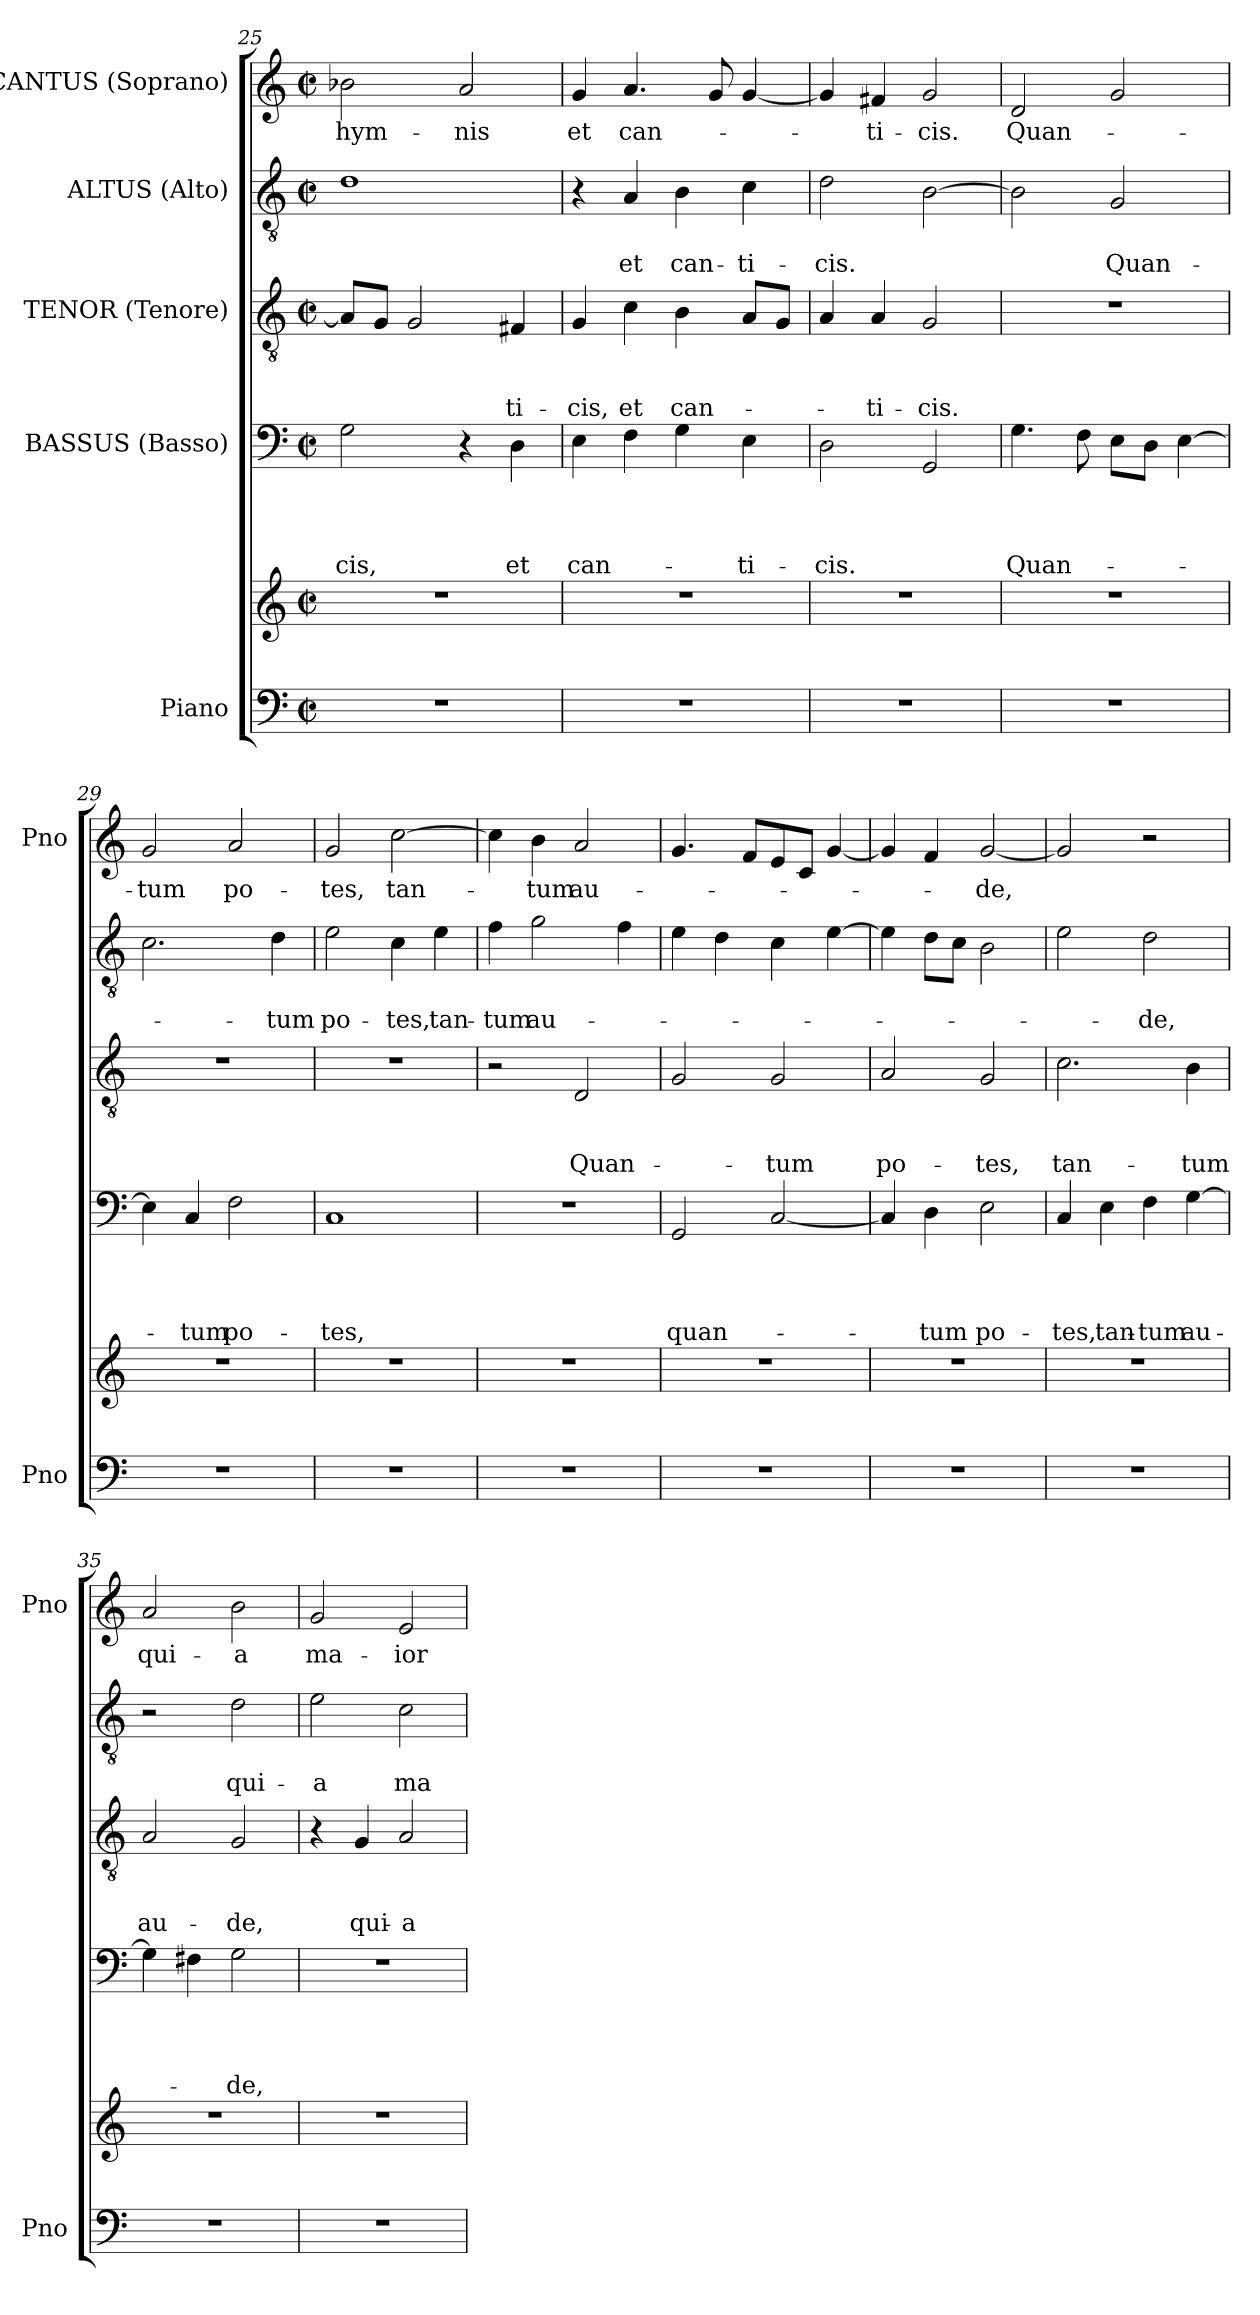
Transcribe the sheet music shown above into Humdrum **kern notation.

**kern	**kern	**kern	**text	**text	**text	**text	**kern	**text	**text	**text	**kern	**text	**text	**kern	**text
*part5	*part5	*part4	*part4	*part4	*part4	*part4	*part3	*part3	*part3	*part3	*part2	*part2	*part2	*part1	*part1
*staff6	*staff5	*staff4	*staff4	*staff4	*staff4	*staff4	*staff3	*staff3	*staff3	*staff3	*staff2	*staff2	*staff2	*staff1	*staff1
*I"Piano	*	*I"BASSUS (Basso)	*	*	*	*	*I"TENOR (Tenore)	*	*	*	*I"ALTUS (Alto)	*	*	*I"CANTUS (Soprano)	*
*I'Pno	*	*	*	*	*	*	*	*	*	*	*	*	*	*I'Pno	*
*clefF4	*clefG2	*clefF4	*	*	*	*	*clefGv2	*	*	*	*clefGv2	*	*	*clefG2	*
*k[]	*k[]	*k[]	*	*	*	*	*k[]	*	*	*	*k[]	*	*	*k[]	*
*C:	*C:	*C:	*	*	*	*	*C:	*	*	*	*C:	*	*	*C:	*
*M2/2	*M2/2	*M2/2	*	*	*	*	*M2/2	*	*	*	*M2/2	*	*	*M2/2	*
*met(c|)	*met(c|)	*met(c|)	*	*	*	*	*met(c|)	*	*	*	*met(c|)	*	*	*met(c|)	*
=25	=25	=25	=25	=25	=25	=25	=25	=25	=25	=25	=25	=25	=25	=25	=25
1r	1r	2G\	.	.	.	-cis,	8A/L]	.	.	.	1d	.	.	2b-X\	hym-
.	.	.	.	.	.	.	8G/J	.	.	.	.	.	.	.	.
.	.	.	.	.	.	.	2G/	.	.	.	.	.	.	.	.
.	.	4r	.	.	.	.	.	.	.	.	.	.	.	2a/	-nis
.	.	4D\	.	.	.	et	4F#X/	.	.	-ti-	.	.	.	.	.
=26	=26	=26	=26	=26	=26	=26	=26	=26	=26	=26	=26	=26	=26	=26	=26
1r	1r	4E\	.	.	.	can-	4G/	.	.	-cis,	4r	.	.	4g/	et
.	.	4F\	.	.	.	.	4c\	.	.	et	4A/	.	et	4.a/	can-
.	.	4G\	.	.	.	.	4B\	.	.	can-	4B\	.	can-	.	.
.	.	.	.	.	.	.	.	.	.	.	.	.	.	8g/	.
.	.	4E\	.	.	.	-ti-	8A/L	.	.	.	4c\	.	-ti-	[4g/	.
.	.	.	.	.	.	.	8G/J	.	.	.	.	.	.	.	.
=27	=27	=27	=27	=27	=27	=27	=27	=27	=27	=27	=27	=27	=27	=27	=27
1r	1r	2D\	.	.	.	-cis.	4A/	.	.	.	2d\	.	-cis.	4g/]	.
.	.	.	.	.	.	.	4A/	.	.	-ti-	.	.	.	4f#X/	-ti-
.	.	2GG/	.	.	.	.	2G/	.	.	-cis.	[2B\	.	.	2g/	-cis.
=28	=28	=28	=28	=28	=28	=28	=28	=28	=28	=28	=28	=28	=28	=28	=28
1r	1r	4.G\	.	.	.	Quan-	1r	.	.	.	2B\]	.	.	2d/	Quan-
.	.	8F\	.	.	.	.	.	.	.	.	.	.	.	.	.
.	.	8E\L	.	.	.	.	.	.	.	.	2G/	.	Quan-	2g/	.
.	.	8D\J	.	.	.	.	.	.	.	.	.	.	.	.	.
.	.	[4E\	.	.	.	.	.	.	.	.	.	.	.	.	.
=29	=29	=29	=29	=29	=29	=29	=29	=29	=29	=29	=29	=29	=29	=29	=29
1r	1r	4E\]	.	.	.	.	1r	.	.	.	2.c\	.	.	2g/	-tum
.	.	4C/	.	.	.	-tum	.	.	.	.	.	.	.	.	.
.	.	2F\	.	.	.	po-	.	.	.	.	.	.	.	2a/	po-
.	.	.	.	.	.	.	.	.	.	.	4d\	.	-tum	.	.
!!LO:LB:g=z
=30	=30	=30	=30	=30	=30	=30	=30	=30	=30	=30	=30	=30	=30	=30	=30
1r	1r	1C	.	.	.	-tes,	1r	.	.	.	2e\	.	po-	2g/	-tes,
.	.	.	.	.	.	.	.	.	.	.	4c\	.	-tes,	[2cc\	tan-
.	.	.	.	.	.	.	.	.	.	.	4e\	.	tan-	.	.
=31	=31	=31	=31	=31	=31	=31	=31	=31	=31	=31	=31	=31	=31	=31	=31
1r	1r	1r	.	.	.	.	2r	.	.	.	4f\	.	-tum	4cc\]	.
.	.	.	.	.	.	.	.	.	.	.	2g\	.	au-	4b\	-tum
.	.	.	.	.	.	.	2D/	.	.	Quan-	.	.	.	2a/	au-
.	.	.	.	.	.	.	.	.	.	.	4f\	.	.	.	.
=32	=32	=32	=32	=32	=32	=32	=32	=32	=32	=32	=32	=32	=32	=32	=32
1r	1r	2GG/	.	.	.	quan-	2G/	.	.	.	4e\	.	.	4.g/	.
.	.	.	.	.	.	.	.	.	.	.	4d\	.	.	.	.
.	.	.	.	.	.	.	.	.	.	.	.	.	.	8f/L	.
.	.	[2C/	.	.	.	.	2G/	.	.	-tum	4c\	.	.	8e/	.
.	.	.	.	.	.	.	.	.	.	.	.	.	.	8c/J	.
.	.	.	.	.	.	.	.	.	.	.	[4e\	.	.	[4g/	.
=33	=33	=33	=33	=33	=33	=33	=33	=33	=33	=33	=33	=33	=33	=33	=33
1r	1r	4C/]	.	.	.	.	2A/	.	.	po-	4e\]	.	.	4g/]	.
.	.	4D\	.	.	.	-tum	.	.	.	.	8d\L	.	.	4f/	.
.	.	.	.	.	.	.	.	.	.	.	8c\J	.	.	.	.
.	.	2E\	.	.	.	po-	2G/	.	.	-tes,	2B\	.	.	[2g/	-de,
=34	=34	=34	=34	=34	=34	=34	=34	=34	=34	=34	=34	=34	=34	=34	=34
1r	1r	4C/	.	.	.	-tes,	2.c\	.	.	tan-	2e\	.	.	2g/]	.
.	.	4E\	.	.	.	tan-	.	.	.	.	.	.	.	.	.
.	.	4F\	.	.	.	-tum	.	.	.	.	2d\	.	-de,	2r	.
.	.	[4G\	.	.	.	au-	4B\	.	.	-tum	.	.	.	.	.
=35	=35	=35	=35	=35	=35	=35	=35	=35	=35	=35	=35	=35	=35	=35	=35
1r	1r	4G\]	.	.	.	.	2A/	.	.	au-	2r	.	.	2a/	qui-
.	.	4F#X\	.	.	.	.	.	.	.	.	.	.	.	.	.
.	.	2G\	.	.	.	-de,	2G/	.	.	-de,	2d\	.	qui-	2b\	-a
!!LO:PB:g=z
=36	=36	=36	=36	=36	=36	=36	=36	=36	=36	=36	=36	=36	=36	=36	=36
1r	1r	1r	.	.	.	.	4r	.	.	.	2e\	.	-a	2g/	ma-
.	.	.	.	.	.	.	4G/	.	.	qui-	.	.	.	.	.
.	.	.	.	.	.	.	2A/	.	.	-a	2c\	.	ma-	2e/	-ior
=	=	=	=	=	=	=	=	=	=	=	=	=	=	=	=
*-	*-	*-	*-	*-	*-	*-	*-	*-	*-	*-	*-	*-	*-	*-	*-
